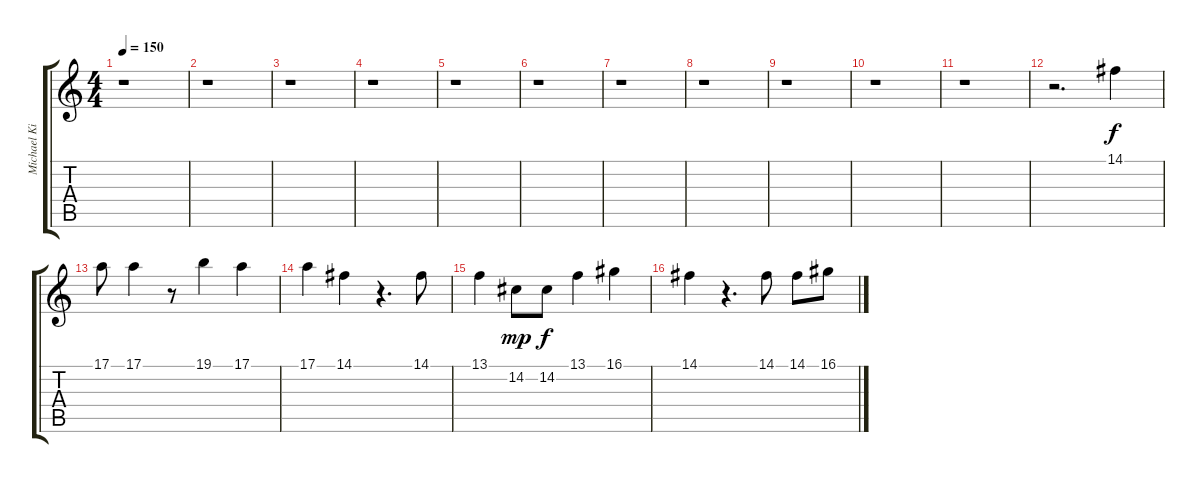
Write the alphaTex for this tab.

\track ("Michael Kiske(Vocal)" "Michael Ki") {instrument tenorsax}
\staff {score tabs}
\tuning (E4 B3 G3 D3 A2 E2) {hide}
\ts (4 4)
\tempo 150
\clef g2
\ks c
r.1{dy f} |
r.1 |
r.1 |
r.1 |
r.1 |
r.1 |
r.1 |
r.1 |
r.1 |
r.1 |
r.1 |
r.2{d} 14.1.4 |
17.1.8 17.1.4 r.8 19.1.4 17.1.4 |
17.1.4 14.1.4 r.4{d} 14.1.8 |
13.1.4 14.2.8{dy mp} 14.2.8{dy f} 13.1.4 16.1.4 |
14.1.4 r.4{d} 14.1.8 14.1.8 16.1.8
